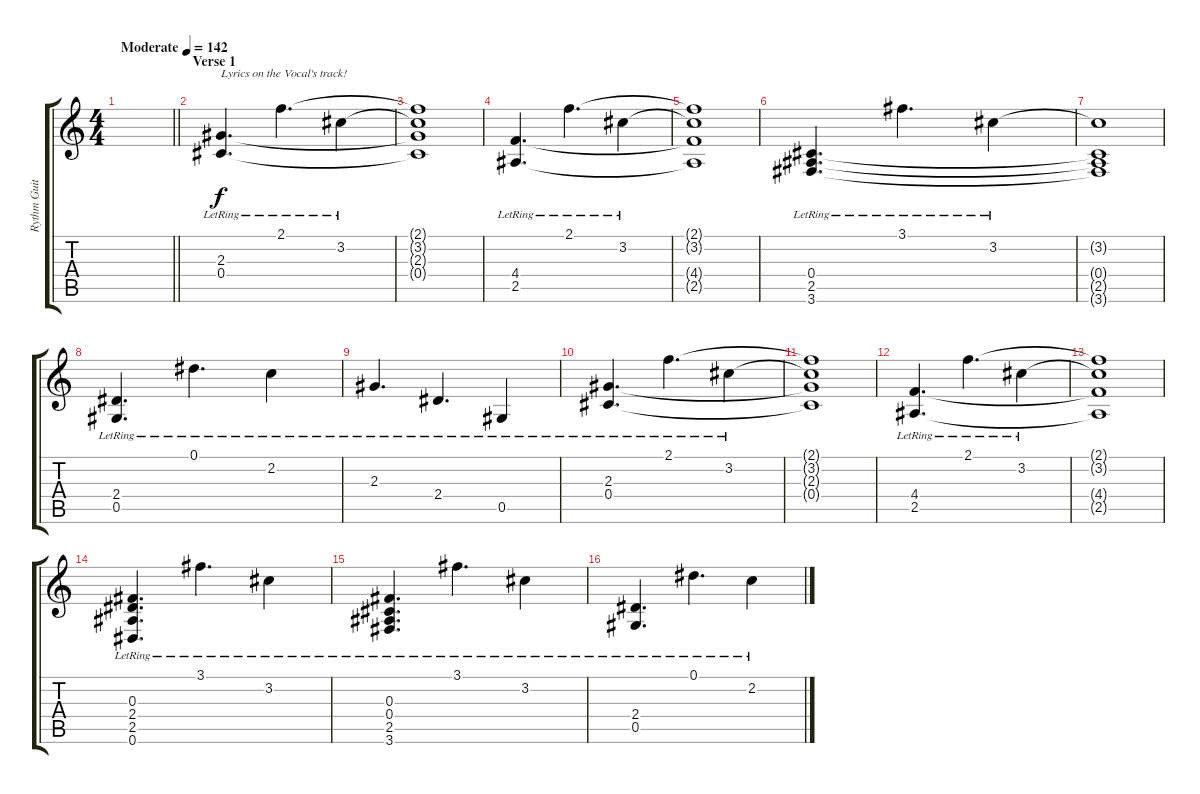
\track ("Rythm Guitar" "Rythm Guit") {instrument acousticguitarsteel}
\staff {score tabs}
\tuning (Eb4 Bb3 Gb3 Db3 Ab2 Eb2) {hide}
\ts (4 4)
\tempo (142 "Moderate")
\clef g2
\barLineRight lightlight
\ks c
|
\section ("" "Verse 1")
(2.3{lr} 0.4{lr}).4{d txt "Lyrics on the Vocal's track!"} 2.1{lr}.4{d} 3.2{lr}.4 |
(2.1{t} 3.2{t} 2.3{t} 0.4{t}).1 |
(4.4{lr} 2.5{lr}).4{d} 2.1{lr}.4{d} 3.2{lr}.4 |
(2.1{t} 3.2{t} 4.4{t} 2.5{t}).1 |
(0.4{lr} 2.5{lr} 3.6{lr}).4{d} 3.1{lr}.4{d} 3.2{lr}.4 |
(3.2{t} 0.4{t} 2.5{t} 3.6{t}).1 |
(2.4{lr} 0.5{lr}).4{d} 0.1{lr}.4{d} 2.2{lr}.4 |
2.3{lr}.4{d} 2.4{lr}.4{d} 0.5{lr}.4 |
(2.3{lr} 0.4{lr}).4{d} 2.1{lr}.4{d} 3.2{lr}.4 |
(2.1{t} 3.2{t} 2.3{t} 0.4{t}).1 |
(4.4{lr} 2.5{lr}).4{d} 2.1{lr}.4{d} 3.2{lr}.4 |
(2.1{t} 3.2{t} 4.4{t} 2.5{t}).1 |
(0.3{lr} 2.4{lr} 2.5{lr} 0.6{lr}).4{d} 3.1{lr}.4{d} 3.2{lr}.4 |
(0.3{lr} 0.4{lr} 2.5{lr} 3.6{lr}).4{d} 3.1{lr}.4{d} 3.2{lr}.4 |
(2.4{lr} 0.5{lr}).4{d} 0.1{lr}.4{d} 2.2{lr}.4
